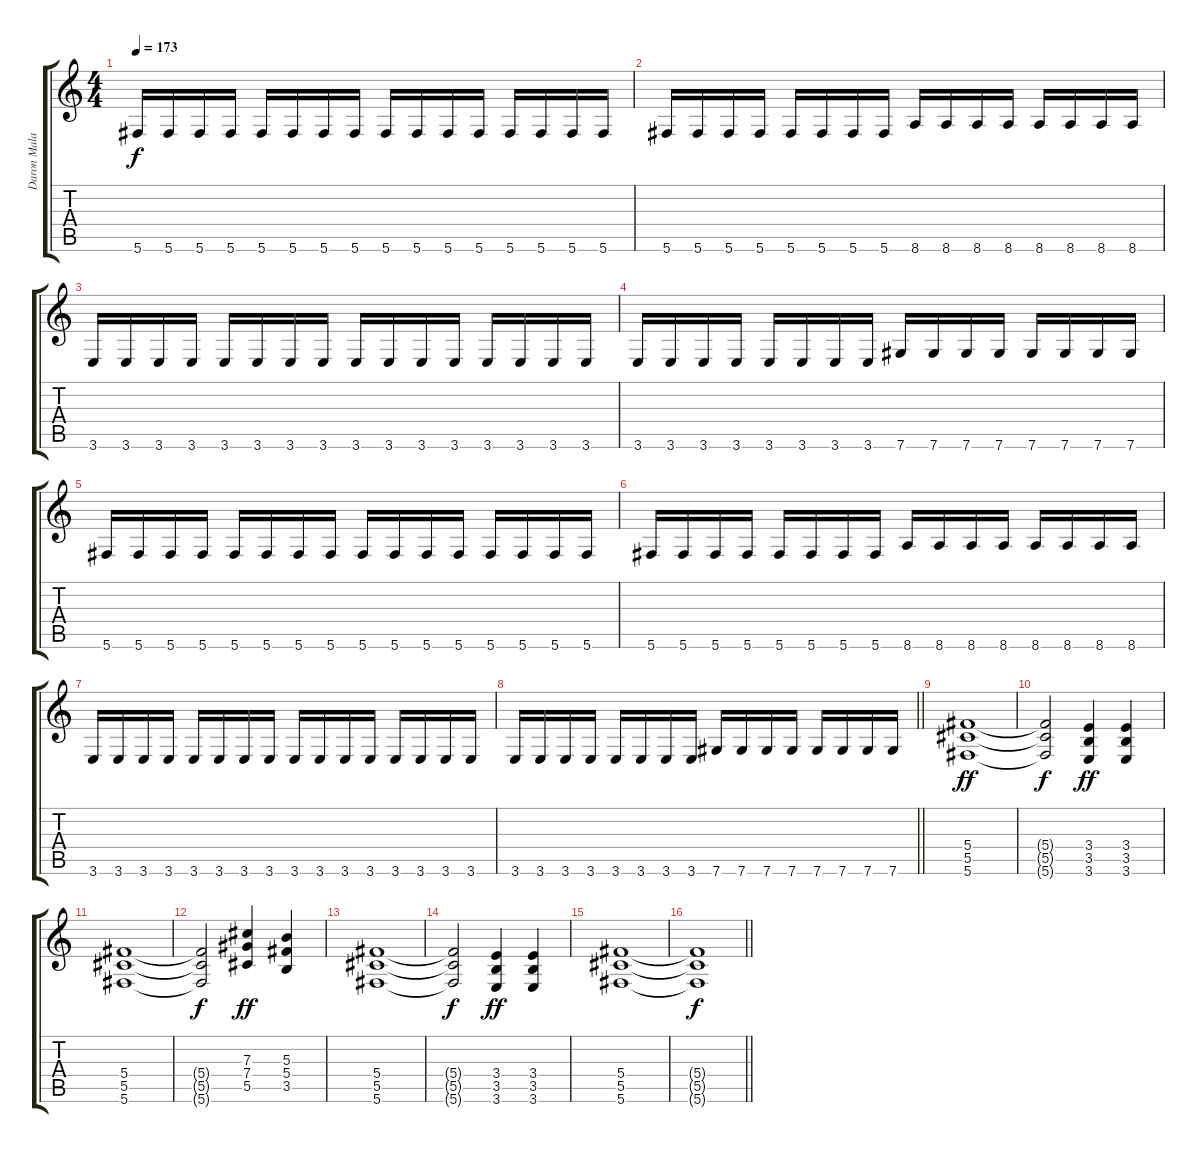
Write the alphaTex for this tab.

\track ("Daron Malakian" "Daron Mala") {instrument overdrivenguitar}
\staff {score tabs}
\tuning (Eb4 Bb3 Gb3 Db3 Ab2 Db2) {hide}
\ts (4 4)
\tempo 173
\clef g2
\ks c
5.6.16{dy f} 5.6.16 5.6.16 5.6.16 5.6.16 5.6.16 5.6.16 5.6.16 5.6.16 5.6.16 5.6.16 5.6.16 5.6.16 5.6.16 5.6.16 5.6.16 |
5.6.16 5.6.16 5.6.16 5.6.16 5.6.16 5.6.16 5.6.16 5.6.16 8.6.16 8.6.16 8.6.16 8.6.16 8.6.16 8.6.16 8.6.16 8.6.16 |
3.6.16 3.6.16 3.6.16 3.6.16 3.6.16 3.6.16 3.6.16 3.6.16 3.6.16 3.6.16 3.6.16 3.6.16 3.6.16 3.6.16 3.6.16 3.6.16 |
3.6.16 3.6.16 3.6.16 3.6.16 3.6.16 3.6.16 3.6.16 3.6.16 7.6.16 7.6.16 7.6.16 7.6.16 7.6.16 7.6.16 7.6.16 7.6.16 |
5.6.16 5.6.16 5.6.16 5.6.16 5.6.16 5.6.16 5.6.16 5.6.16 5.6.16 5.6.16 5.6.16 5.6.16 5.6.16 5.6.16 5.6.16 5.6.16 |
5.6.16 5.6.16 5.6.16 5.6.16 5.6.16 5.6.16 5.6.16 5.6.16 8.6.16 8.6.16 8.6.16 8.6.16 8.6.16 8.6.16 8.6.16 8.6.16 |
3.6.16 3.6.16 3.6.16 3.6.16 3.6.16 3.6.16 3.6.16 3.6.16 3.6.16 3.6.16 3.6.16 3.6.16 3.6.16 3.6.16 3.6.16 3.6.16 |
\barLineRight lightlight
3.6.16 3.6.16 3.6.16 3.6.16 3.6.16 3.6.16 3.6.16 3.6.16 7.6.16 7.6.16 7.6.16 7.6.16 7.6.16 7.6.16 7.6.16 7.6.16 |
(5.4 5.5 5.6).1{dy ff} |
(5.4{t} 5.5{t} 5.6{t}).2{dy f} (3.4 3.5 3.6).4{dy ff} (3.4 3.5 3.6).4 |
(5.4 5.5 5.6).1 |
(5.4{t} 5.5{t} 5.6{t}).2{dy f} (7.3 7.4 5.5).4{dy ff} (5.3 5.4 3.5).4 |
(5.4 5.5 5.6).1 |
(5.4{t} 5.5{t} 5.6{t}).2{dy f} (3.4 3.5 3.6).4{dy ff} (3.4 3.5 3.6).4 |
(5.4 5.5 5.6).1 |
\barLineRight lightlight
(5.4{t} 5.5{t} 5.6{t}).1{dy f}
